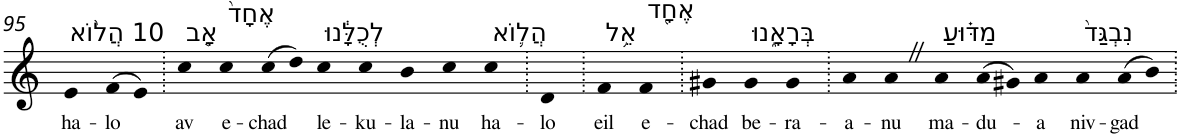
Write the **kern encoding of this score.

**kern	**text
*part1	*part1
*staff1	*staff1
*I"Piano	*
*I'Pno	*
!!LO:PB:g=z
*clefG2	*
*k[]	*
=95	=95
!LO:TX:a:t=10 הֲל֨וֹא	!
!	!LO:LY:b
4e	ha-
!	!LO:LY:b
(>8f	-lo
8e)	.
=96.	=96.
!LO:TX:a:t=אָ֤ב	!
!	!LO:LY:b
4cc	av
!LO:TX:a:t=אֶחָד֙	!
!	!LO:LY:b
4cc	e-
!	!LO:LY:b
(>8cc	-chad
8dd)	.
!LO:TX:a:t=לְכֻלָּ֔נוּ	!
!	!LO:LY:b
4cc	le-
!	!LO:LY:b
4cc	-ku-
!	!LO:LY:b
4b	-la-
!	!LO:LY:b
4cc	-nu
!LO:TX:a:t=הֲל֛וֹא	!
!	!LO:LY:b
4cc	ha-
=97.	=97.
!	!LO:LY:b
4d	-lo
=98.	=98.
!LO:TX:a:t=אֵ֥ל	!
!	!LO:LY:b
4f	eil
!LO:TX:a:t=אֶחָ֖ד	!
!	!LO:LY:b
4f	e-
=99.	=99.
!	!LO:LY:b
4g#X	-chad
!LO:TX:a:t=בְּרָאָ֑נוּ	!
!	!LO:LY:b
4g#	be-
!	!LO:LY:b
4g#	-ra-
=100.	=100.
!	!LO:LY:b
4a	-a-
!	!LO:LY:b
4aZ	-nu
!LO:TX:a:t=מַדּ֗וּעַ	!
!	!LO:LY:b
4a	ma-
!	!LO:LY:b
(>8a	-du-
8g#X)	.
!	!LO:LY:b
4a	-a
!LO:TX:a:t=נִבְגַּד֙	!
!	!LO:LY:b
4a	niv-
!	!LO:LY:b
(>8a	-gad
8b)	.
=.	=.
*-	*-
